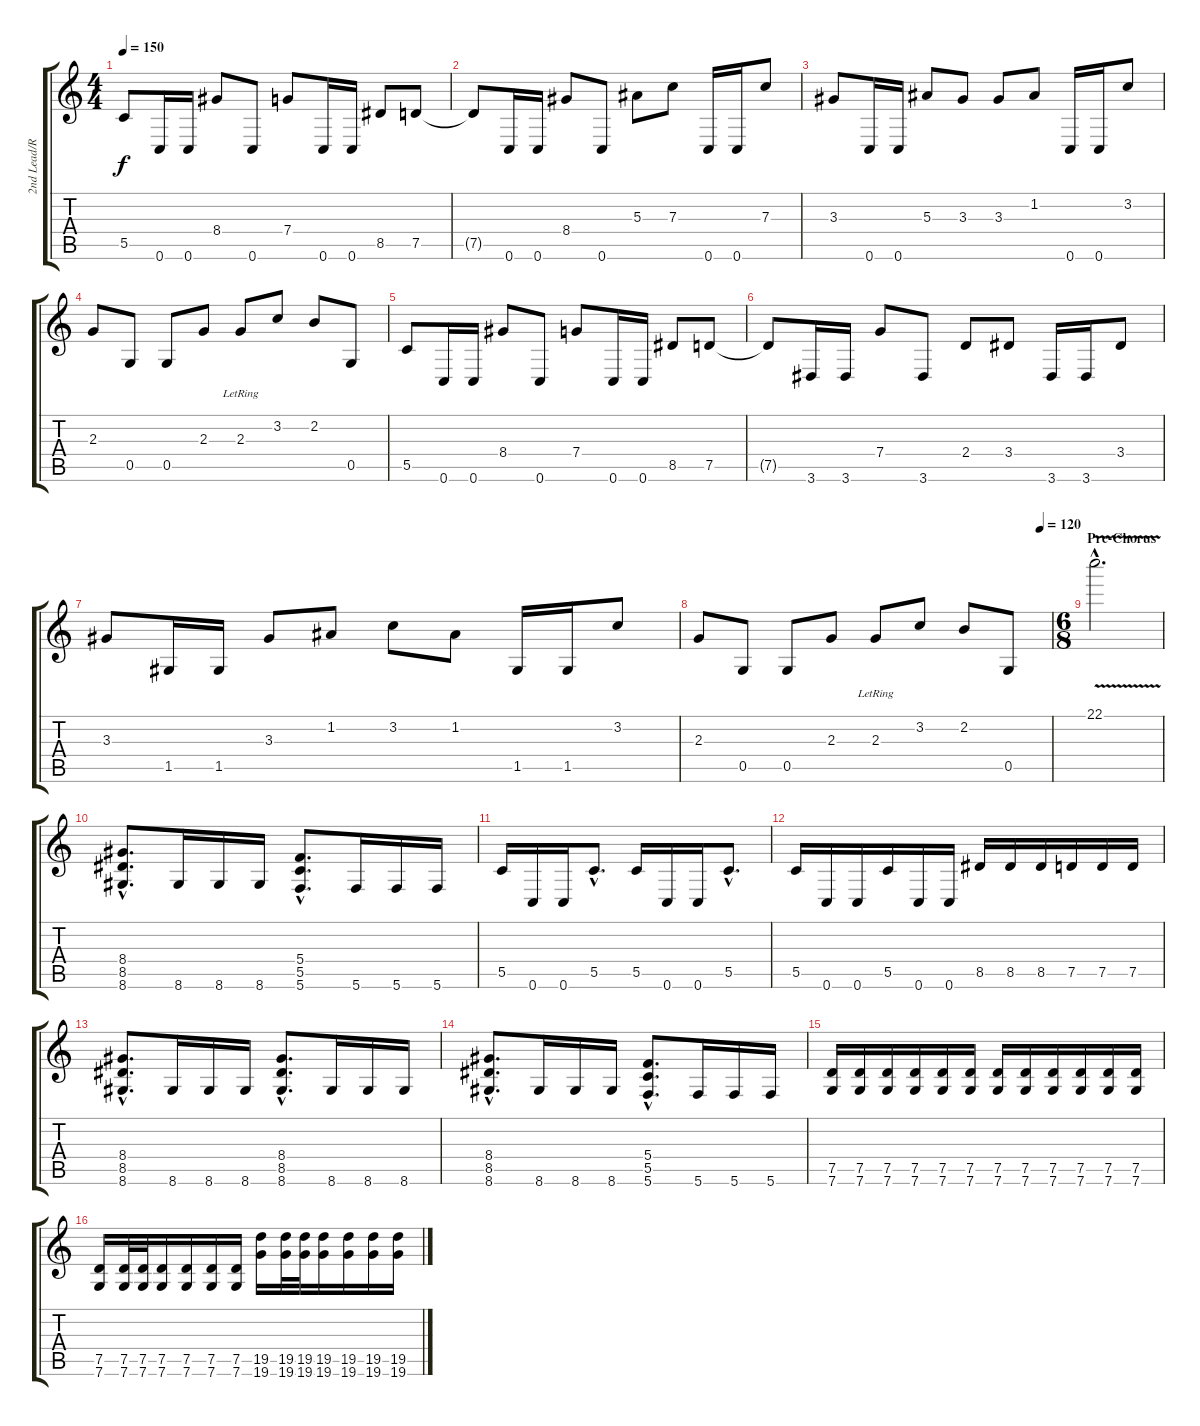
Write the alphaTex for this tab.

\track ("2nd Lead/Rhythm Guitar" "2nd Lead/R") {instrument overdrivenguitar}
\staff {score tabs}
\tuning (D4 A3 F3 C3 G2 C2) {hide}
\ts (4 4)
\tempo 150
\clef g2
\ks c
5.5.8{dy f} 0.6.16 0.6.16 8.4.8 0.6.8 7.4.8 0.6.16 0.6.16 8.5.8 7.5.8 |
7.5{t}.8 0.6.16 0.6.16 8.4.8 0.6.8 5.3.8 7.3.8 0.6.16 0.6.16 7.3.8 |
3.3.8 0.6.16 0.6.16 5.3.8 3.3.8 3.3.8 1.2.8 0.6.16 0.6.16 3.2.8 |
2.3.8 0.5.8 0.5.8 2.3.8 2.3{lr}.8 3.2.8 2.2.8 0.5.8 |
5.5.8 0.6.16 0.6.16 8.4.8 0.6.8 7.4.8 0.6.16 0.6.16 8.5.8 7.5.8 |
7.5{t}.8 3.6.16 3.6.16 7.4.8 3.6.8 2.4.8 3.4.8 3.6.16 3.6.16 3.4.8 |
3.3.8 1.5.16 1.5.16 3.3.8 1.2.8 3.2.8 1.2.8 1.5.16 1.5.16 3.2.8 |
\tempo (120 0.96875)
2.3.8 0.5.8 0.5.8 2.3.8 2.3{lr}.8 3.2.8 2.2.8 0.5.8 |
\ts (6 8)
\section ("" "Pre-Chorus")
22.1{v hac}.2{d} |
(8.4{hac} 8.5{hac} 8.6{hac}).8{d volume 14} 8.6.16 8.6.16 8.6.16 (5.4{hac} 5.5{hac} 5.6{hac}).8{d} 5.6.16 5.6.16 5.6.16 |
5.5.16 0.6.16 0.6.16 5.5{hac}.8{d} 5.5.16 0.6.16 0.6.16 5.5{hac}.8{d} |
5.5.16 0.6.16 0.6.16 5.5.16 0.6.16 0.6.16 8.5.16 8.5.16 8.5.16 7.5.16 7.5.16 7.5.16 |
(8.4{hac} 8.5{hac} 8.6{hac}).8{d} 8.6.16 8.6.16 8.6.16 (8.4{hac} 8.5{hac} 8.6{hac}).8{d} 8.6.16 8.6.16 8.6.16 |
(8.4{hac} 8.5{hac} 8.6{hac}).8{d} 8.6.16 8.6.16 8.6.16 (5.4{hac} 5.5{hac} 5.6{hac}).8{d} 5.6.16 5.6.16 5.6.16 |
(7.5 7.6).16 (7.5 7.6).16 (7.5 7.6).16 (7.5 7.6).16 (7.5 7.6).16 (7.5 7.6).16 (7.5 7.6).16 (7.5 7.6).16 (7.5 7.6).16 (7.5 7.6).16 (7.5 7.6).16 (7.5 7.6).16 |
(7.5 7.6).16 (7.5 7.6).32 (7.5 7.6).32 (7.5 7.6).16 (7.5 7.6).16 (7.5 7.6).16 (7.5 7.6).16 (19.5 19.6).16 (19.5 19.6).32 (19.5 19.6).32 (19.5 19.6).16 (19.5 19.6).16 (19.5 19.6).16 (19.5 19.6).16
